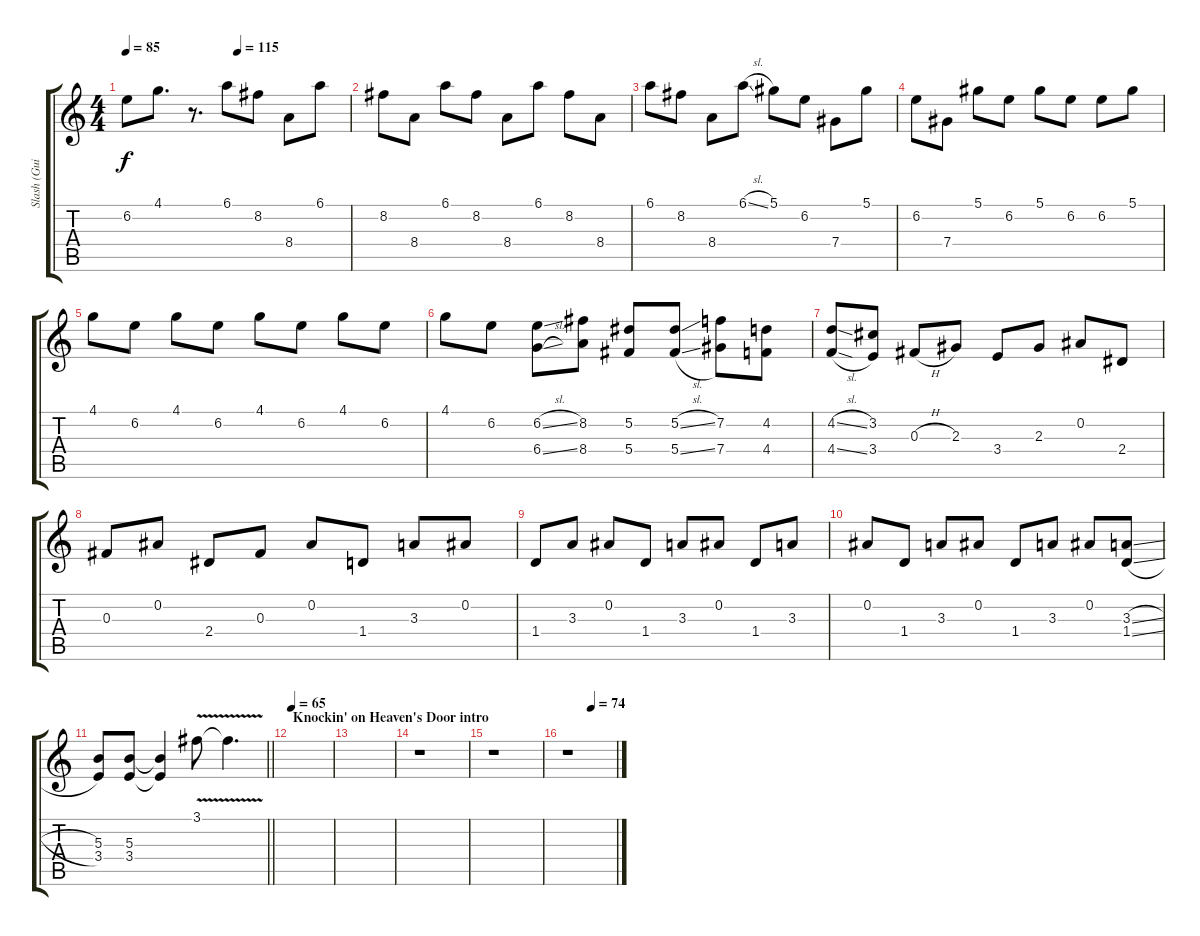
\track ("Slash (Guitar - 12 Strings)" "Slash (Gui") {instrument electricguitarjazz}
\staff {score tabs}
\tuning (Eb4 Bb3 Gb3 Db3 Ab2 Eb2) {hide}
\ts (4 4)
\tempo 85
\tempo (115 0.5)
\clef g2
\ks c
6.2.8{dy f} 4.1.8{d} r.8{d} 6.1.8 8.2.8 8.4.8 6.1.8 |
8.2.8 8.4.8 6.1.8 8.2.8 8.4.8 6.1.8 8.2.8 8.4.8 |
6.1.8 8.2.8 8.4.8 6.1{sl}.8 5.1.8 6.2.8 7.4.8 5.1.8 |
6.2.8 7.4.8 5.1.8 6.2.8 5.1.8 6.2.8 6.2.8 5.1.8 |
4.1.8 6.2.8 4.1.8 6.2.8 4.1.8 6.2.8 4.1.8 6.2.8 |
4.1.8 6.2.8 (6.2{sl} 6.4{sl}).8 (8.2 8.4).8 (5.2 5.4).8 (5.2{sl} 5.4{sl}).8 (7.2 7.4).8 (4.2 4.4).8 |
(4.2{sl} 4.4{sl}).8 (3.2 3.4).8 0.3{h}.8 2.3.8 3.4.8 2.3.8 0.2.8 2.4.8 |
0.3.8 0.2.8 2.4.8 0.3.8 0.2.8 1.4.8 3.3.8 0.2.8 |
1.4.8 3.3.8 0.2.8 1.4.8 3.3.8 0.2.8 1.4.8 3.3.8 |
0.2.8 1.4.8 3.3.8 0.2.8 1.4.8 3.3.8 0.2.8 (3.3{sl} 1.4{sl}).8 |
\barLineRight lightlight
(5.3 3.4).8 (5.3 3.4).8 (5.3{t} 3.4{t}).4 3.1{v}.8 3.1{v t}.4{d} |
\section ("" "Knockin' on Heaven's Door intro ")
\tempo 65
|
|
r.1 |
r.1 |
\tempo (74 0.5)
r.1
